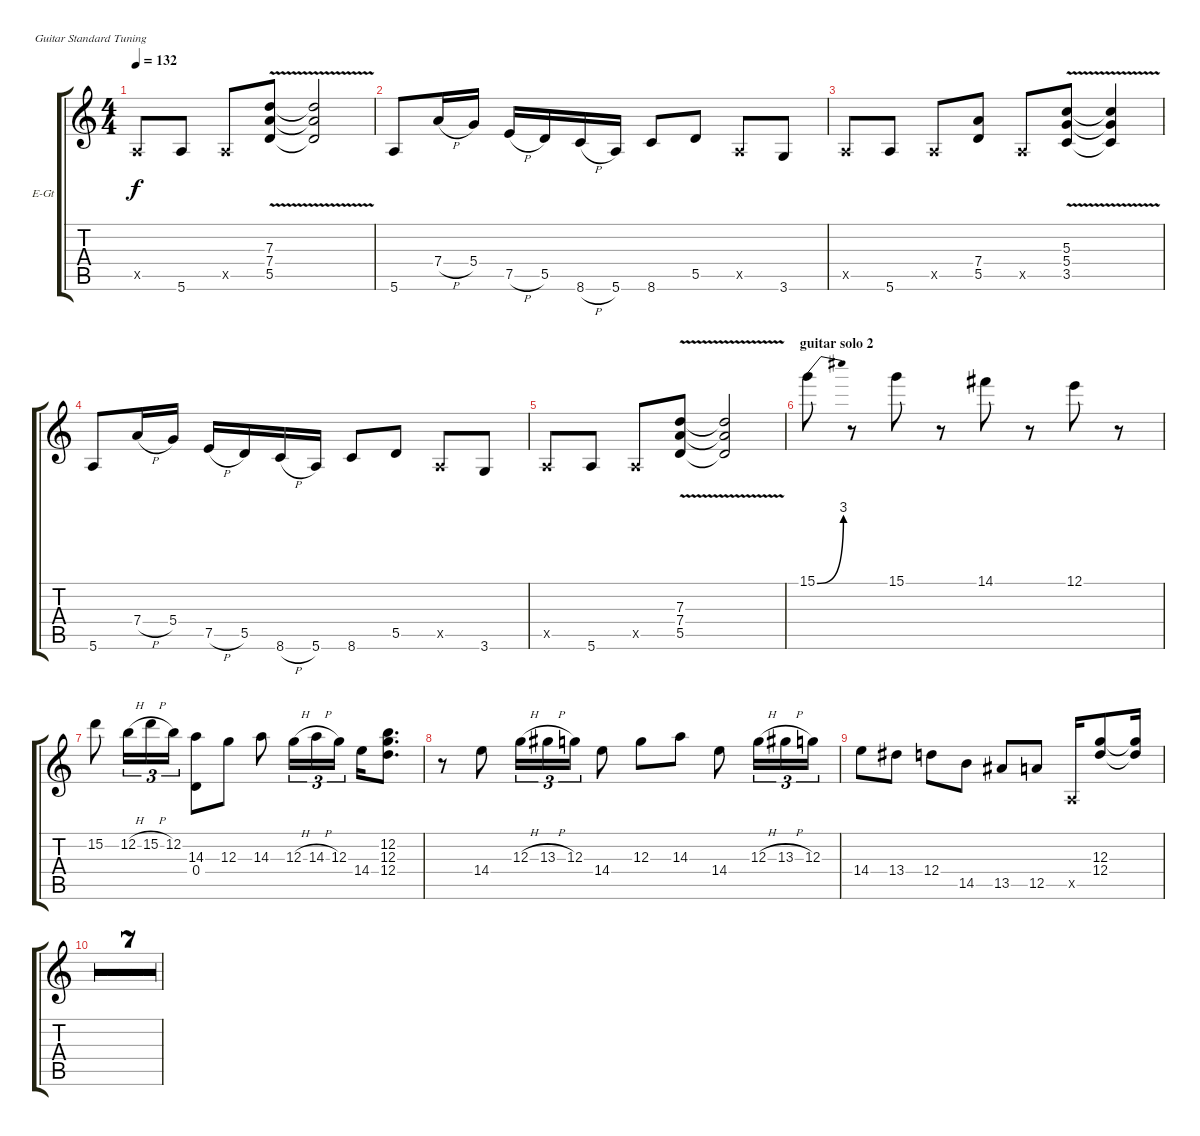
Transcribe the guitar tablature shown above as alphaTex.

\bracketExtendMode groupsimilarinstruments
\firstSystemTrackNameOrientation horizontal
\otherSystemsTrackNameOrientation horizontal
\track ("guitar dist" "E-Gt") {multiBarRest instrument distortionguitar}
\staff {score tabs}
\tuning (E4 B3 G3 D3 A2 E2)
\ts (4 4)
\tempo 132
\clef g2
\ks c
0.5{x}.8{dy f} 5.6.8 0.5{x}.8 (7.3{v} 7.4{v} 5.5{v}).8 (7.3{v t} 7.4{v t} 5.5{v t}).2 |
5.6.8 7.4{h}.16 5.4.16 7.5{h}.16 5.5.16 8.6{h}.16 5.6.16 8.6.8 5.5.8 0.5{x}.8 3.6.8 |
0.5{x}.8 5.6.8 0.5{x}.8 (7.4 5.5).8 0.5{x}.8 (5.3{v} 5.4{v} 3.5{v}).8 (5.3{v t} 5.4{v t} 3.5{v t}).4 |
5.6.8 7.4{h}.16 5.4.16 7.5{h}.16 5.5.16 8.6{h}.16 5.6.16 8.6.8 5.5.8 0.5{x}.8 3.6.8 |
0.5{x}.8 5.6.8 0.5{x}.8 (7.3{v} 7.4{v} 5.5{v}).8 (7.3{v t} 7.4{v t} 5.5{v t}).2 |
\section ("" "guitar solo 2")
15.1{be (bend 0 0 60 12)}.8 r.8 15.1.8 r.8 14.1.8 r.8 12.1.8 r.8 |
15.2.8 12.2{h}.16{tu (3 2)} 15.2{h}.16{tu (3 2)} 12.2.16{tu (3 2)} (14.3 0.4).8 12.3.8 14.3.8 12.3{h}.16{tu (3 2)} 14.3{h}.16{tu (3 2)} 12.3.16{tu (3 2)} 14.4.16 (12.2 12.3 12.4).8{d} |
r.8 14.4.8{txt " "} 12.3{h}.16{tu (3 2)} 13.3{h}.16{tu (3 2)} 12.3.16{tu (3 2)} 14.4.8 12.3.8 14.3.8 14.4.8 12.3{h}.16{tu (3 2)} 13.3{h}.16{tu (3 2)} 12.3.16{tu (3 2)} |
14.4.8 13.4.8 12.4.8 14.5.8 13.5.8 12.5.8 0.5{x}.16 (12.3 12.4).8 (12.3{t} 12.4{t}).16 |
r.4 r.2{d} |
r.4 r.2{d} |
r.4 r.2{d} |
r.4 r.2{d} |
r.4 r.2{d} |
r.4 r.2{d} |
r.4 r.2{d}
